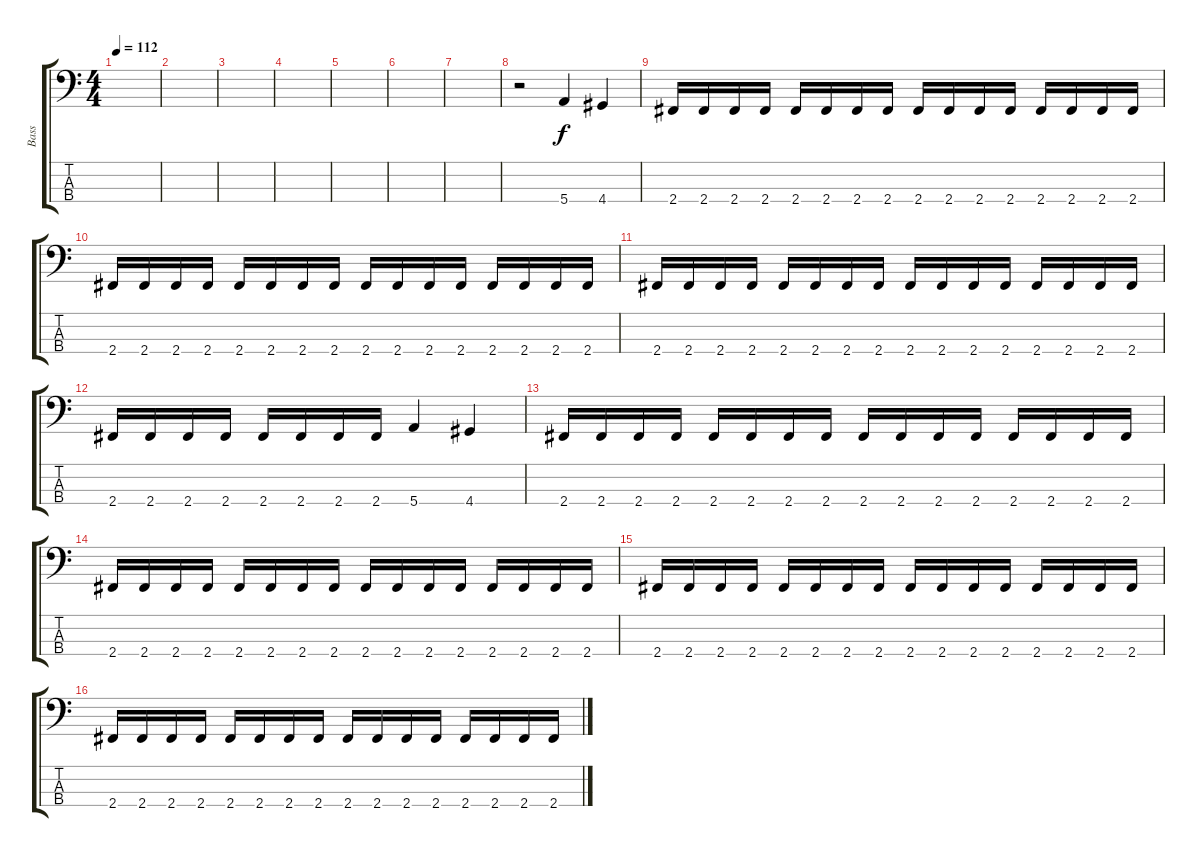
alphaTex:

\track ("Bass" "Bass") {instrument electricbasspick}
\staff {score tabs}
\tuning (G2 D2 A1 E1) {hide}
\ts (4 4)
\tempo 112
\clef f4
\ks c
|
|
|
|
|
|
|
r.2 5.4.4 4.4.4 |
2.4.16 2.4.16 2.4.16 2.4.16 2.4.16 2.4.16 2.4.16 2.4.16 2.4.16 2.4.16 2.4.16 2.4.16 2.4.16 2.4.16 2.4.16 2.4.16 |
2.4.16 2.4.16 2.4.16 2.4.16 2.4.16 2.4.16 2.4.16 2.4.16 2.4.16 2.4.16 2.4.16 2.4.16 2.4.16 2.4.16 2.4.16 2.4.16 |
2.4.16 2.4.16 2.4.16 2.4.16 2.4.16 2.4.16 2.4.16 2.4.16 2.4.16 2.4.16 2.4.16 2.4.16 2.4.16 2.4.16 2.4.16 2.4.16 |
2.4.16 2.4.16 2.4.16 2.4.16 2.4.16 2.4.16 2.4.16 2.4.16 5.4.4 4.4.4 |
2.4.16 2.4.16 2.4.16 2.4.16 2.4.16 2.4.16 2.4.16 2.4.16 2.4.16 2.4.16 2.4.16 2.4.16 2.4.16 2.4.16 2.4.16 2.4.16 |
2.4.16 2.4.16 2.4.16 2.4.16 2.4.16 2.4.16 2.4.16 2.4.16 2.4.16 2.4.16 2.4.16 2.4.16 2.4.16 2.4.16 2.4.16 2.4.16 |
2.4.16 2.4.16 2.4.16 2.4.16 2.4.16 2.4.16 2.4.16 2.4.16 2.4.16 2.4.16 2.4.16 2.4.16 2.4.16 2.4.16 2.4.16 2.4.16 |
2.4.16 2.4.16 2.4.16 2.4.16 2.4.16 2.4.16 2.4.16 2.4.16 2.4.16 2.4.16 2.4.16 2.4.16 2.4.16 2.4.16 2.4.16 2.4.16
